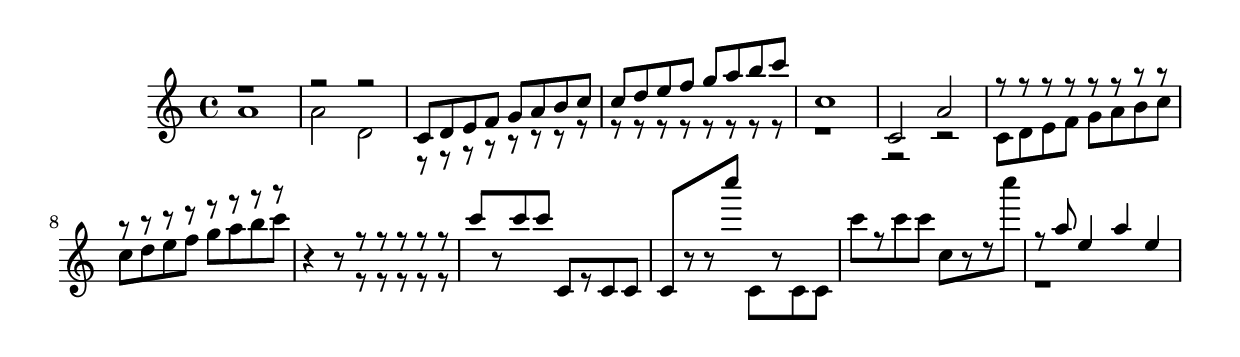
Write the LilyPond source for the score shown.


\version "1.9.2"
\header{
texidoc="
Rests should not collide with beams, stems and noteheads.  Rests may
be under beams.  Rests should be move by integral number of spaces
inside the staff, and by half spaces outside.  Notice that the half
and whole rests just outside the staff get ledger lines in different
cases.
"
}

scale =  \notes \relative c' {
  c8 d e f g a b c c d e f g a b c

}
rests =  \notes             {
  r r r  r r r r r r r r r r r r r
} 
different = <  {
      \notes \relative c'' {
        r8 a e4 a e
      }
    }\\ {
      
      \notes \relative c'' {
        r1
      }} >

scales =  \context Staff \notes <
	 {  r1 r2 r2   \scale    c''1 c'2 a'2 \rests  }
	 \\
	 { a'1 a'2 d'2 \rests r1 r2 r2  \scale }
>

restsII =  \context Staff \notes {
	r4 r8
	\context Staff < {  r8 } \\{  r8} >
	\context Staff < { r8} r8 \\{  r8} >
	\context Staff < { r8} r8 r8 \\ {  r8} >
	\context Staff < { r} \\ {  r} >
	\context Staff < { r} r\\ { \stemDown r} >
	\stemUp
	\transpose c c' {  c''8[ r8 c''8 c''8]
	 c8[ r8 c8 c8]
	 c8[ r8 r8 c'''8]	
	\stemDown
	 c8[ r8 c8 c8]
	 c''8[ r8 c''8 c''8]
	 c'8[ r8 r8 c'''8]
	\different	
	}
}

\score{
	\notes { 
		\scales 
		\restsII 
	}
}	



